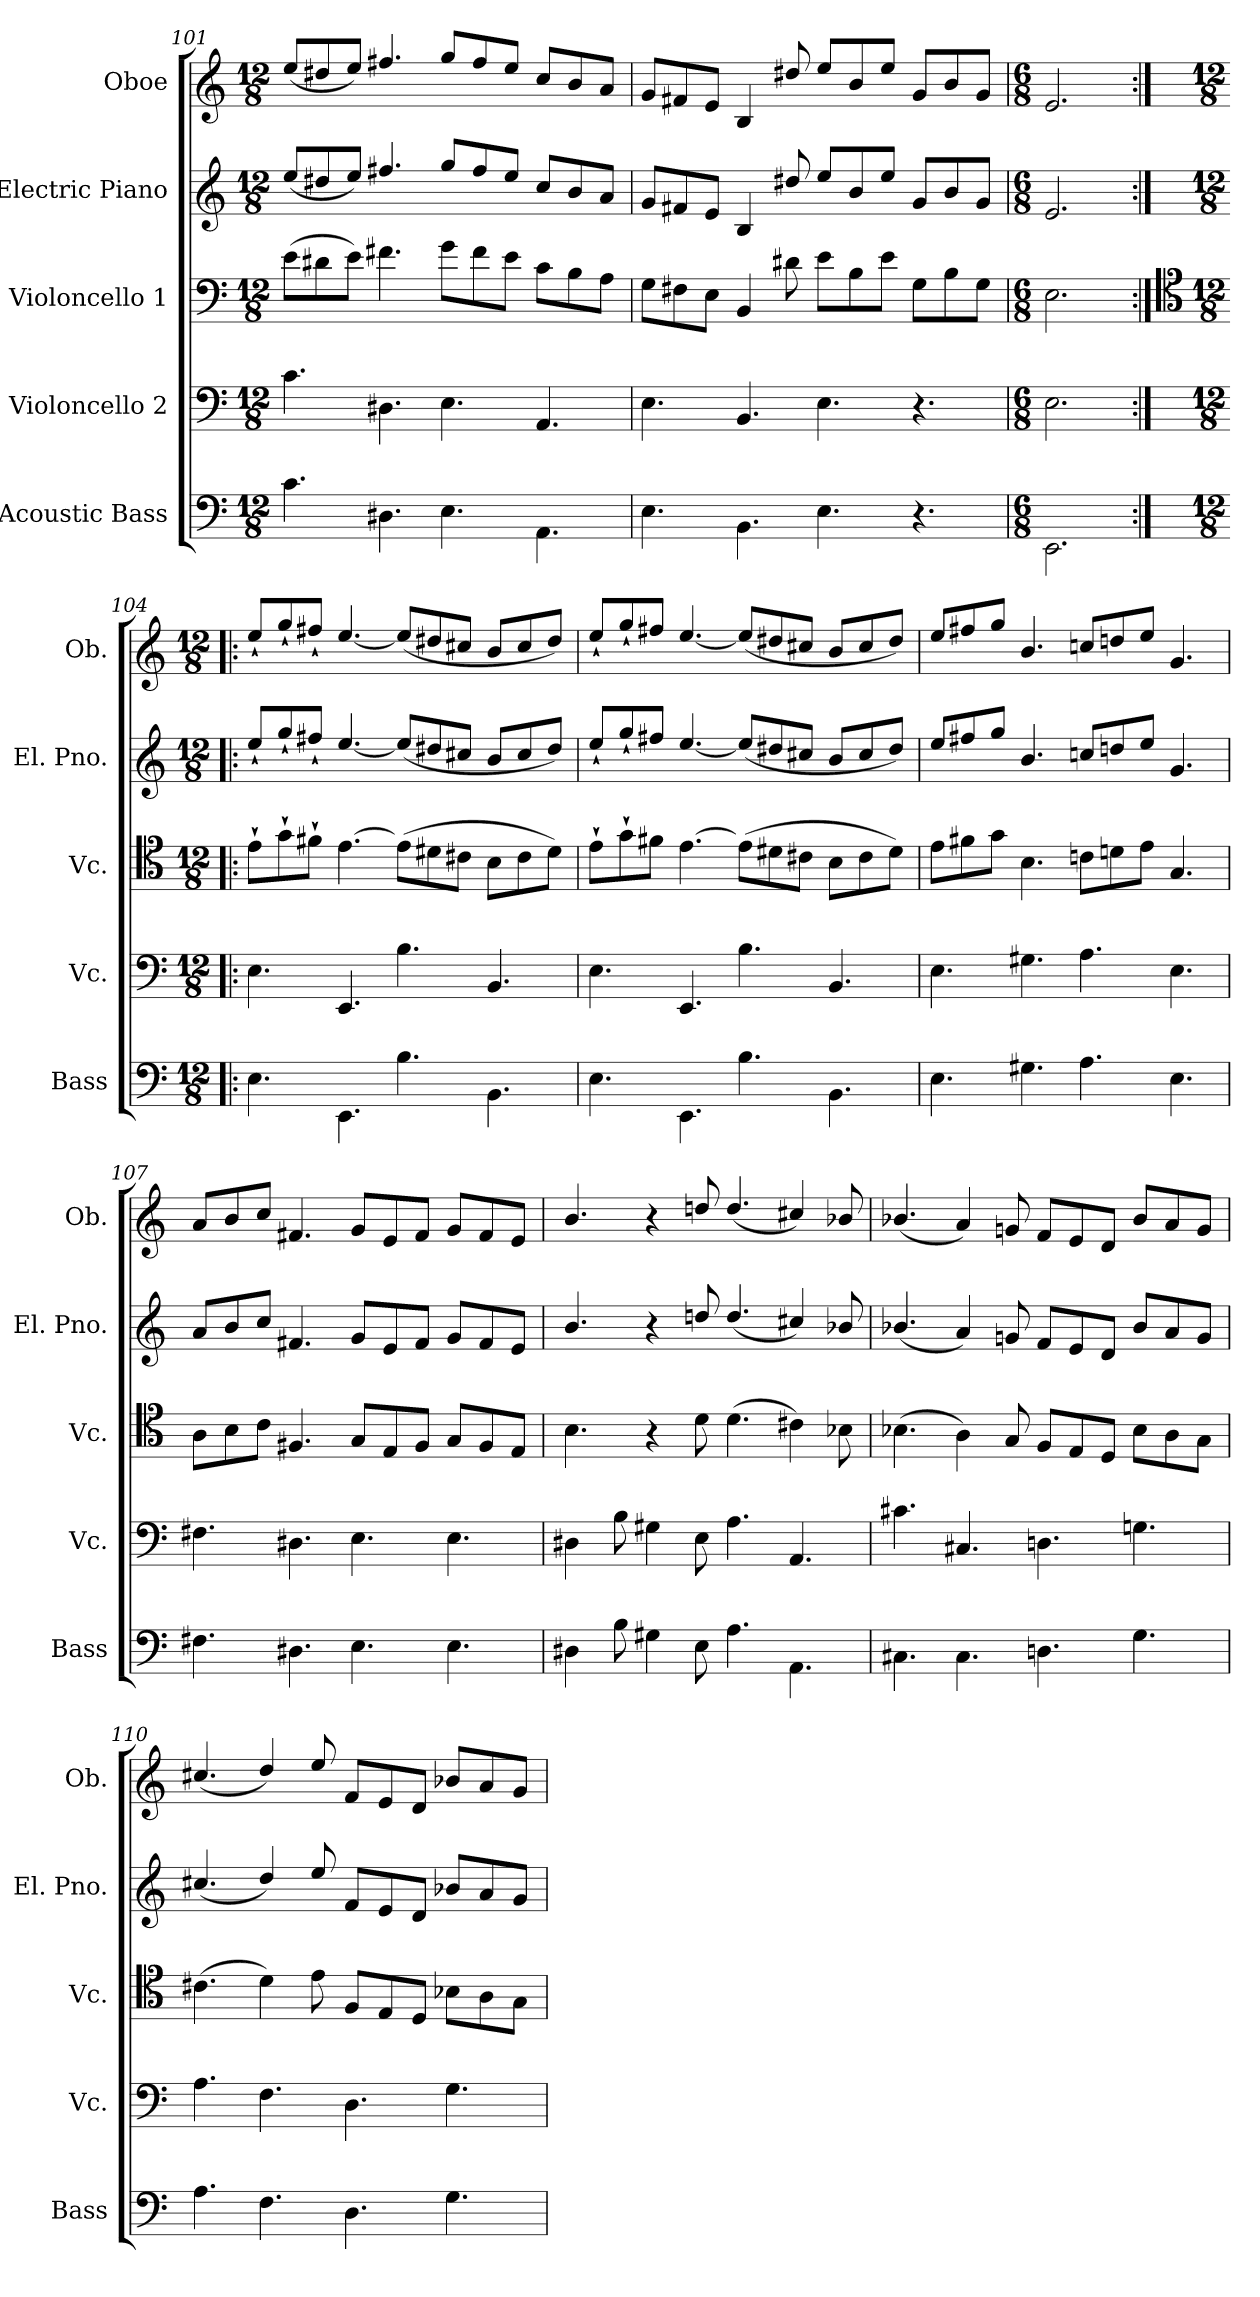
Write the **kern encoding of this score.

**kern	**kern	**kern	**kern	**kern
*part5	*part4	*part3	*part2	*part1
*staff5	*staff4	*staff3	*staff2	*staff1
*I"Acoustic Bass	*I"Violoncello 2	*I"Violoncello 1	*I"Electric Piano	*I"Oboe
*I'Bass	*I'Vc.	*I'Vc.	*I'El. Pno.	*I'Ob.
*clefF4	*clefF4	*clefF4	*clefG2	*clefG2
*ITrd7c12	*	*	*	*
*k[]	*k[]	*k[]	*k[]	*k[]
*M12/8	*M12/8	*M12/8	*M12/8	*M12/8
=101	=101	=101	=101	=101
4.C\	4.c\	(>8e\L	(<8ee/L	(<8ee/L
.	.	8d#X\	8dd#X/	8dd#X/
.	.	8e\J)	8ee/J)	8ee/J)
4.DD#X\	4.D#X\	4.f#X\	4.ff#X/	4.ff#X/
4.EE\	4.E\	8g\L	8gg/L	8gg/L
.	.	8f#\	8ff#/	8ff#/
.	.	8e\J	8ee/J	8ee/J
4.AAA\	4.AA/	8c\L	8cc/L	8cc/L
.	.	8B\	8b/	8b/
.	.	8A\J	8a/J	8a/J
!!LO:LB:g=z
=102	=102	=102	=102	=102
4.EE\	4.E\	8G\L	8g/L	8g/L
.	.	8F#X\	8f#X/	8f#X/
.	.	8E\J	8e/J	8e/J
4.BBB\	4.BB/	4BB/	4B/	4B/
.	.	8d#X\	8dd#X/	8dd#X/
4.EE\	4.E\	8e\L	8ee/L	8ee/L
.	.	8B\	8b/	8b/
.	.	8e\J	8ee/J	8ee/J
4.r	4.r	8G\L	8g/L	8g/L
.	.	8B\	8b/	8b/
.	.	8G\J	8g/J	8g/J
=103	=103	=103	=103	=103
*M6/8	*M6/8	*M6/8	*M6/8	*M6/8
2.EEE\	2.E\	2.E\	2.e/	2.e/
=104:|!|:	=104:|!|:	=104:|!|:	=104:|!|:	=104:|!|:
*	*	*clefC4	*	*
*M12/8	*M12/8	*M12/8	*M12/8	*M12/8
4.EE\	4.E\	8e`\L	8ee`/L	8ee`/L
.	.	8g`\	8gg`/	8gg`/
.	.	8f#X`\J	8ff#X`/J	8ff#X`/J
4.EEE\	4.EE/	[4.e\	[4.ee/	[4.ee/
4.BB\	4.B\	(>8e\L]	(<8ee/L]	(<8ee/L]
.	.	8d#X\	8dd#X/	8dd#X/
.	.	8c#X\J	8cc#X/J	8cc#X/J
4.BBB\	4.BB/	8B\L	8b/L	8b/L
.	.	8c#\	8cc#/	8cc#/
.	.	8d#\J)	8dd#/J)	8dd#/J)
!!LO:PB:g=z
=105	=105	=105	=105	=105
4.EE\	4.E\	8e`\L	8ee`/L	8ee`/L
.	.	8g`\	8gg`/	8gg`/
.	.	8f#X\J	8ff#X/J	8ff#X/J
4.EEE\	4.EE/	[4.e\	[4.ee/	[4.ee/
4.BB\	4.B\	(>8e\L]	(<8ee/L]	(<8ee/L]
.	.	8d#X\	8dd#X/	8dd#X/
.	.	8c#X\J	8cc#X/J	8cc#X/J
4.BBB\	4.BB/	8B\L	8b/L	8b/L
.	.	8c#\	8cc#/	8cc#/
.	.	8d#\J)	8dd#/J)	8dd#/J)
=106	=106	=106	=106	=106
4.EE\	4.E\	8e\L	8ee/L	8ee/L
.	.	8f#X\	8ff#X/	8ff#X/
.	.	8g\J	8gg/J	8gg/J
4.GG#X\	4.G#X\	4.B\	4.b/	4.b/
4.AA\	4.A\	8cn\L	8ccn/L	8ccn/L
.	.	8dn\	8ddn/	8ddn/
.	.	8e\J	8ee/J	8ee/J
4.EE\	4.E\	4.G/	4.g/	4.g/
=107	=107	=107	=107	=107
4.FF#X\	4.F#X\	8A\L	8a/L	8a/L
.	.	8B\	8b/	8b/
.	.	8c\J	8cc/J	8cc/J
4.DD#X\	4.D#X\	4.F#X/	4.f#X/	4.f#X/
4.EE\	4.E\	8G/L	8g/L	8g/L
.	.	8E/	8e/	8e/
.	.	8F#/J	8f#/J	8f#/J
4.EE\	4.E\	8G/L	8g/L	8g/L
.	.	8F#/	8f#/	8f#/
.	.	8E/J	8e/J	8e/J
!!LO:LB:g=z
=108	=108	=108	=108	=108
4DD#X\	4D#X\	4.B\	4.b/	4.b/
8BB\	8B\	.	.	.
4GG#X\	4G#X\	4r	4r	4r
8EE\	8E\	8d\	8ddn/	8ddn/
4.AA\	4.A\	(>4.d\	(<4.dd/	(<4.dd/
4.AAA\	4.AA/	4c#X\)	4cc#X/)	4cc#X/)
.	.	8B-X\	8b-X/	8b-X/
=109	=109	=109	=109	=109
4.CC#X\	4.c#X\	(>4.B-X\	(<4.b-X/	(<4.b-X/
4.CC#\	4.C#X/	4A\)	4a/)	4a/)
.	.	8G/	8gn/	8gn/
4.DDn\	4.Dn\	8F/L	8f/L	8f/L
.	.	8E/	8e/	8e/
.	.	8D/J	8d/J	8d/J
4.GG\	4.Gn\	8B-\L	8b-/L	8b-/L
.	.	8A\	8a/	8a/
.	.	8G\J	8g/J	8g/J
=110	=110	=110	=110	=110
4.AA\	4.A\	(>4.c#X\	(<4.cc#X/	(<4.cc#X/
4.FF\	4.F\	4d\)	4dd/)	4dd/)
.	.	8e\	8ee/	8ee/
4.DD\	4.D\	8F/L	8f/L	8f/L
.	.	8E/	8e/	8e/
.	.	8D/J	8d/J	8d/J
4.GG\	4.G\	8B-X\L	8b-X/L	8b-X/L
.	.	8A\	8a/	8a/
.	.	8G\J	8g/J	8g/J
=	=	=	=	=
*-	*-	*-	*-	*-
